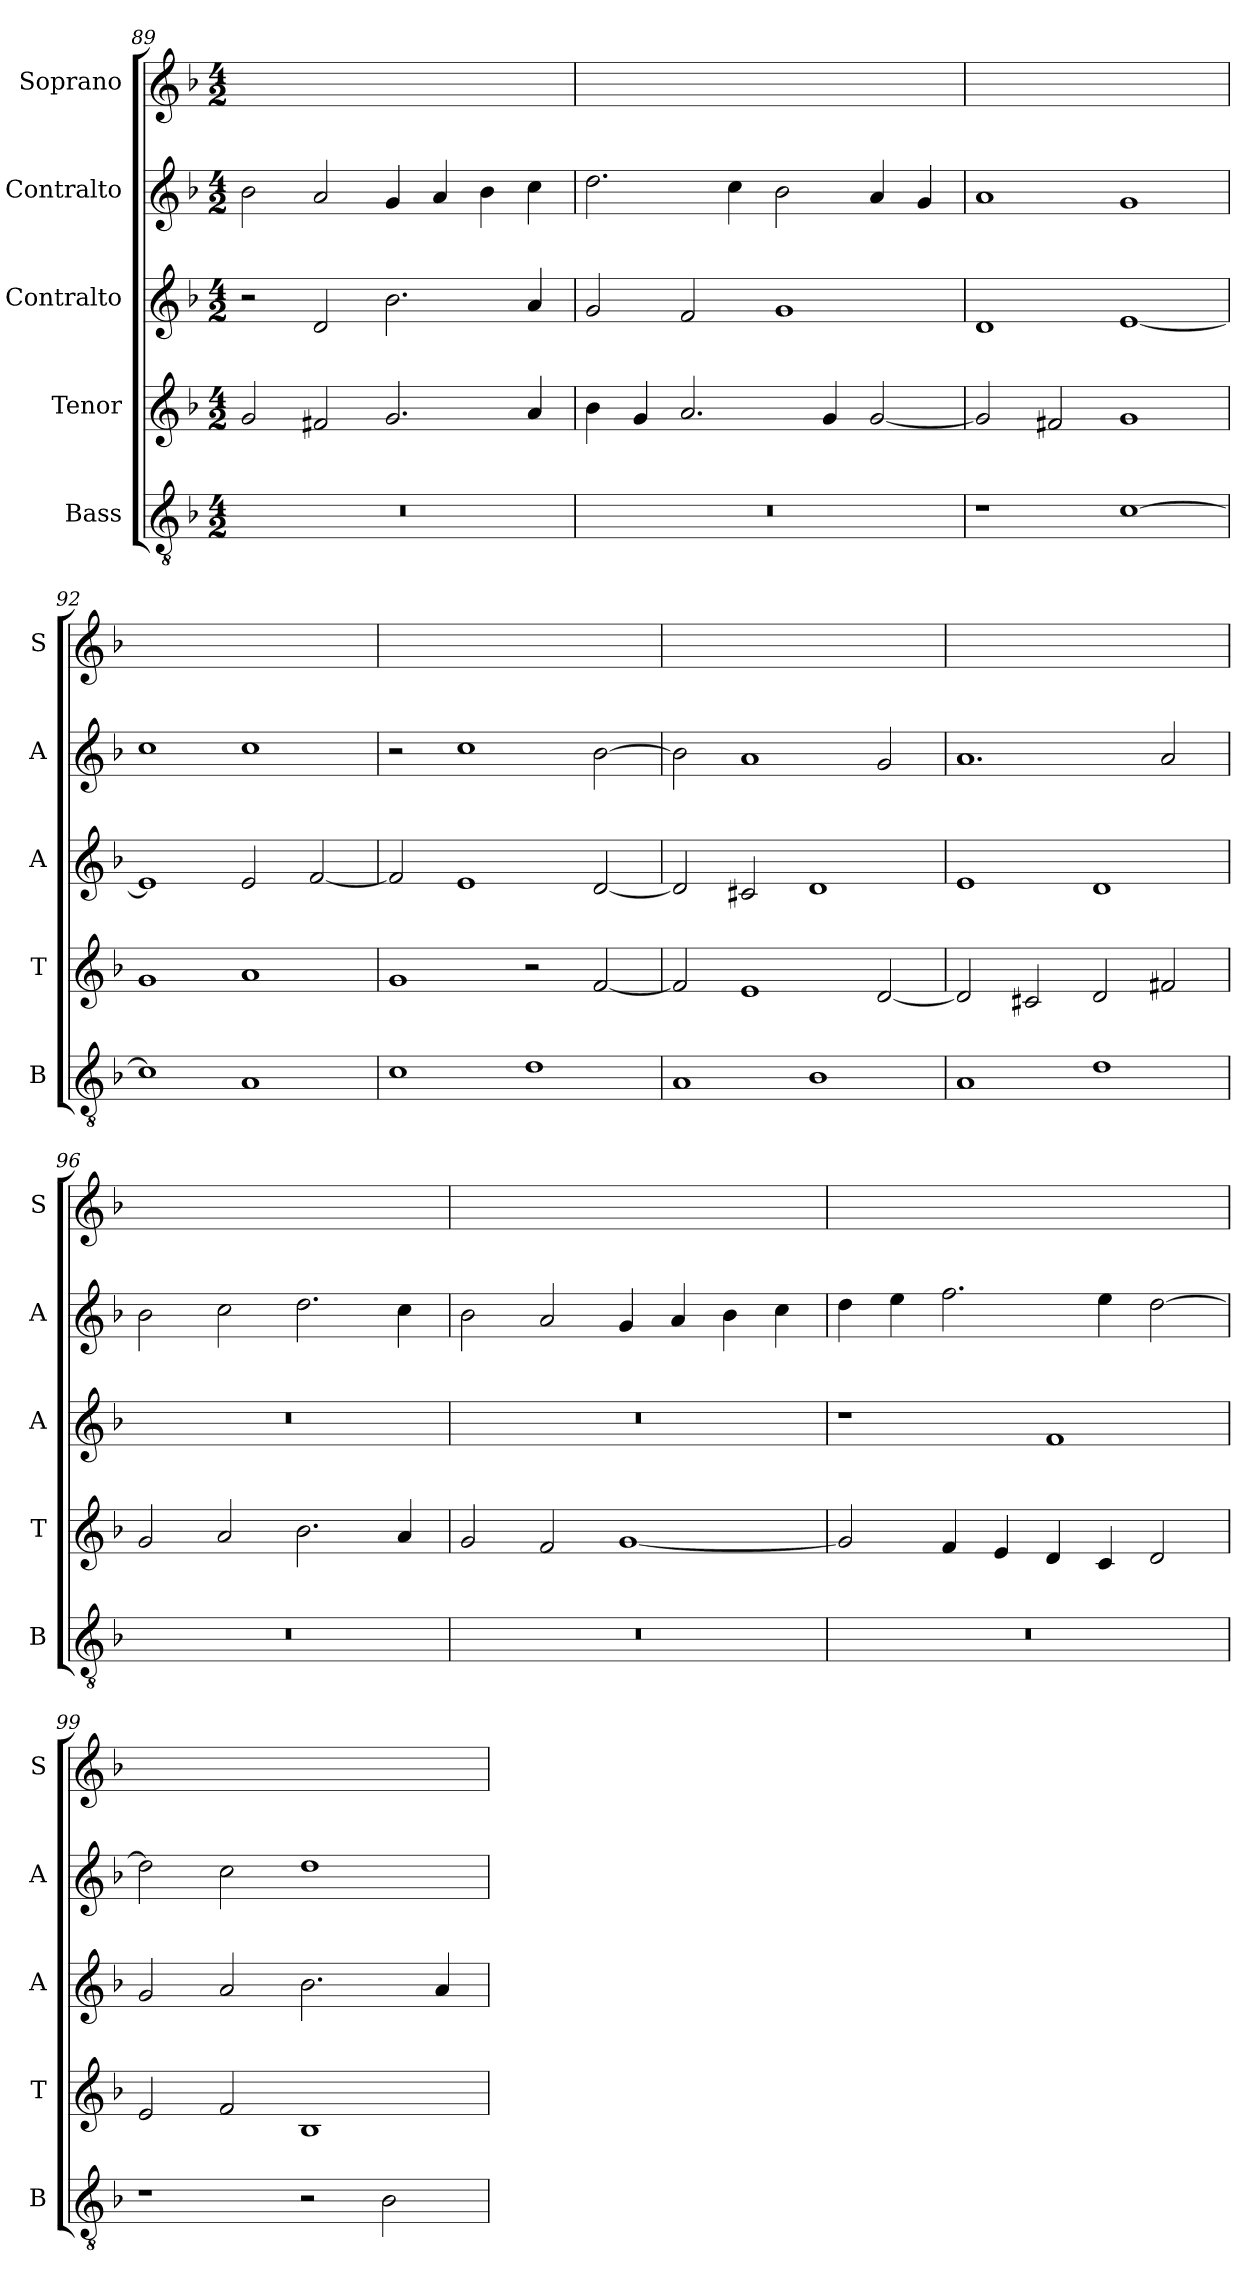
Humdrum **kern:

**kern	**kern	**kern	**kern	**kern
*part5	*part4	*part3	*part2	*part1
*staff5	*staff4	*staff3	*staff2	*staff1
*I"Bass	*I"Tenor	*I"Contralto	*I"Contralto	*I"Soprano
*I'B	*I'T	*I'A	*I'A	*I'S
*clefGv2	*clefG2	*clefG2	*clefG2	*clefG2
*k[b-]	*k[b-]	*k[b-]	*k[b-]	*k[b-]
*G:dor	*G:dor	*G:dor	*G:dor	*G:dor
*M4/2	*M4/2	*M4/2	*M4/2	*M4/2
=89	=89	=89	=89	=89
0r	2g	2r	2b-	0ryy
.	2f#X	2d	2a	.
.	2.g	2.b-	4g	.
.	.	.	4a	.
.	.	.	4b-	.
.	4a	4a	4cc	.
=90	=90	=90	=90	=90
0r	4b-	2g	2.dd	0ryy
.	4g	.	.	.
.	2.a	2f	.	.
.	.	.	4cc	.
.	.	1g	2b-	.
.	4g	.	.	.
.	[2g	.	4a	.
.	.	.	4g	.
=91	=91	=91	=91	=91
1r	2g]	1d	1a	0ryy
.	2f#X	.	.	.
[1c	1g	[1e	1g	.
=92	=92	=92	=92	=92
1c]	1g	1e]	1cc	0ryy
1A	1a	2e	1cc	.
.	.	[2f	.	.
=93	=93	=93	=93	=93
1c	1g	2f]	2r	0ryy
.	.	1e	1cc	.
1d	2r	.	.	.
.	[2f	[2d	[2b-	.
=94	=94	=94	=94	=94
1A	2f]	2d]	2b-]	0ryy
.	1e	2c#X	1a	.
1B-	.	1d	.	.
.	[2d	.	2g	.
=95	=95	=95	=95	=95
1A	2d]	1e	1.a	0ryy
.	2c#X	.	.	.
1d	2d	1d	.	.
.	2f#X	.	2a	.
=96	=96	=96	=96	=96
0r	2g	0r	2b-	0ryy
.	2a	.	2cc	.
.	2.b-	.	2.dd	.
.	4a	.	4cc	.
=97	=97	=97	=97	=97
0r	2g	0r	2b-	0ryy
.	2f	.	2a	.
.	[1g	.	4g	.
.	.	.	4a	.
.	.	.	4b-	.
.	.	.	4cc	.
=98	=98	=98	=98	=98
0r	2g]	1r	4dd	0ryy
.	.	.	4ee	.
.	4f	.	2.ff	.
.	4e	.	.	.
.	4d	1f	.	.
.	4c	.	4ee	.
.	2d	.	[2dd	.
=99	=99	=99	=99	=99
1r	2e	2g	2dd]	0ryy
.	2f	2a	2cc	.
2r	1B-	2.b-	1dd	.
2B-	.	.	.	.
.	.	4a	.	.
=	=	=	=	=
*-	*-	*-	*-	*-
